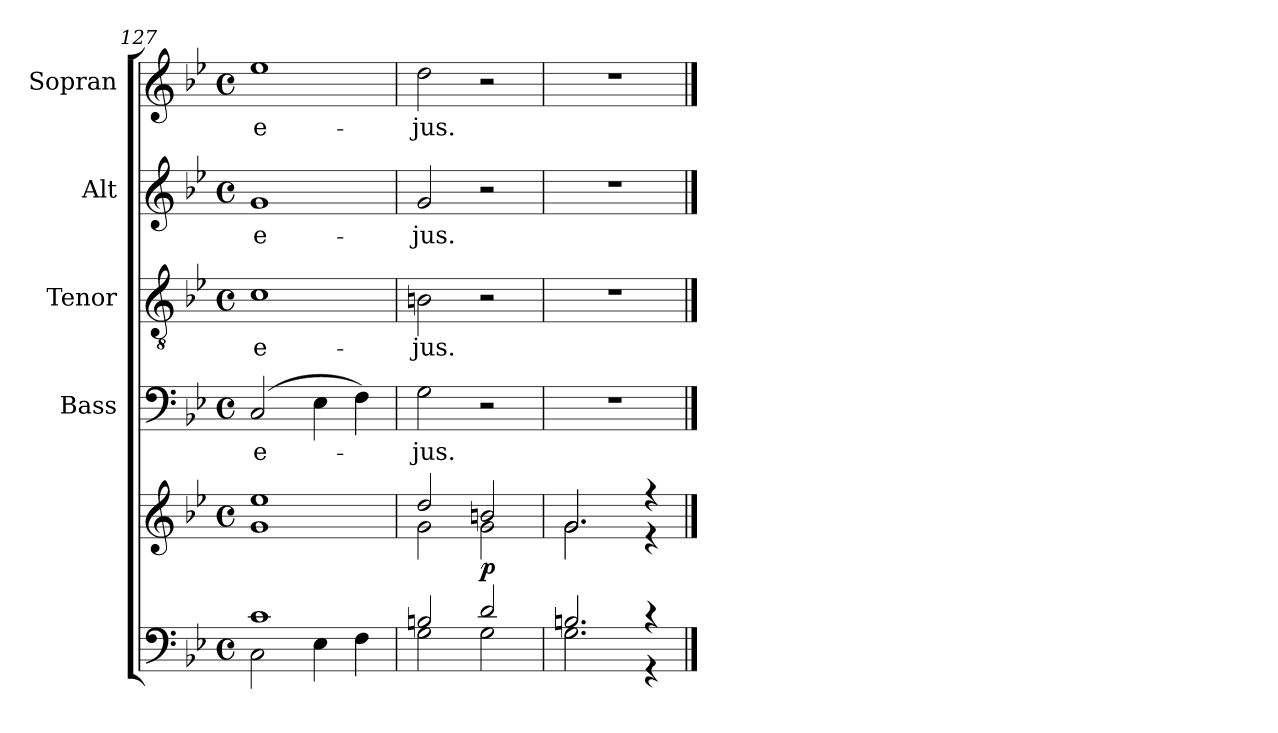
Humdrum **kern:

**kern	**kern	**dynam	**kern	**text	**kern	**text	**kern	**text	**kern	**text
*part5	*part5	*part5	*part4	*part4	*part3	*part3	*part2	*part2	*part1	*part1
*staff6	*staff5	*staff5/6	*staff4	*staff4	*staff3	*staff3	*staff2	*staff2	*staff1	*staff1
*	*	*	*I"Bass	*	*I"Tenor	*	*I"Alt	*	*I"Sopran	*
*	*	*	*I'B.	*	*I'T.	*	*I'A.	*	*I'S.	*
*clefF4	*clefG2	*	*clefF4	*	*clefGv2	*	*clefG2	*	*clefG2	*
*k[b-e-]	*k[b-e-]	*	*k[b-e-]	*	*k[b-e-]	*	*k[b-e-]	*	*k[b-e-]	*
*B-:	*B-:	*	*B-:	*	*B-:	*	*B-:	*	*B-:	*
*M4/4	*M4/4	*	*M4/4	*	*M4/4	*	*M4/4	*	*M4/4	*
*met(c)	*met(c)	*	*met(c)	*	*met(c)	*	*met(c)	*	*met(c)	*
=127	=127	=127	=127	=127	=127	=127	=127	=127	=127	=127
*^	*^	*	*	*	*	*	*	*	*	*
!	!	!	!	!	!	!LO:LY:b	!	!LO:LY:b	!	!LO:LY:b	!	!LO:LY:b
1c	2C\	1ee-	1g	.	(2C/	e-	1c	e-	1g	e-	1ee-	e-
.	4E-\	.	.	.	4E-\	.	.	.	.	.	.	.
.	4F\	.	.	.	4F\)	.	.	.	.	.	.	.
=128	=128	=128	=128	=128	=128	=128	=128	=128	=128	=128	=128	=128
!	!	!	!	!	!	!LO:LY:b	!	!LO:LY:b	!	!LO:LY:b	!	!LO:LY:b
2Bn/	2G\	2dd/	2g\	.	2G\	-jus.	2Bn\	-jus.	2g/	-jus.	2dd\	-jus.
!	!	!	!	!LO:DY:b	!	!	!	!	!	!	!	!
2d/	2G\	2bn/	2g\	p	2r	.	2r	.	2r	.	2r	.
=129	=129	=129	=129	=129	=129	=129	=129	=129	=129	=129	=129	=129
2.Bn/	2.G\	2.g/	2.g\	.	1r	.	1r	.	1r	.	1r	.
4r	4r	4r	4r	.	.	.	.	.	.	.	.	.
*v	*v	*	*	*	*	*	*	*	*	*	*	*
*	*v	*v	*	*	*	*	*	*	*	*	*
==	==	==	==	==	==	==	==	==	==	==
*-	*-	*-	*-	*-	*-	*-	*-	*-	*-	*-
